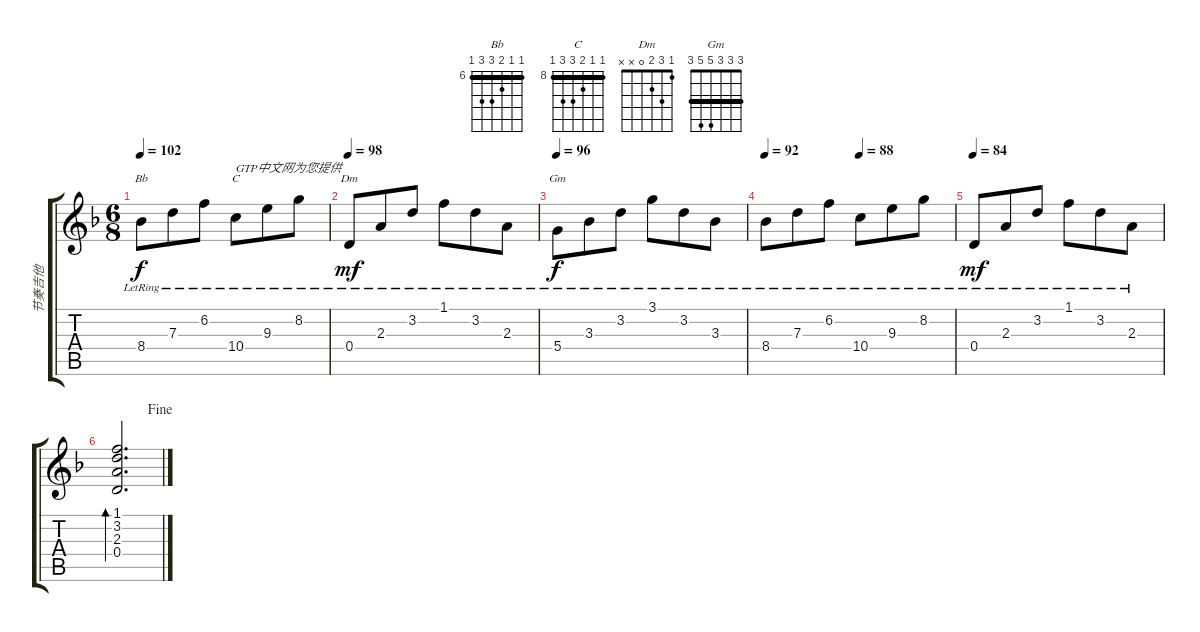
\track ("节奏吉他" "节奏吉他") {instrument electricguitarjazz}
\staff {score tabs}
\tuning (E4 B3 G3 D3 A2 E2) {hide}
\chord ("Bb" 6 6 7 8 8 6) {firstfret 6 barre 6}
\chord ("C" 8 8 9 10 10 8) {firstfret 8 barre 8}
\chord ("Dm" 1 3 2 0 x x)
\chord ("Gm" 3 3 3 5 5 3) {barre 3}
\ts (6 8)
\tempo 102
\clef g2
\ks f
8.4{lr}.8{ch "Bb" dy f} 7.3{lr}.8 6.2{lr}.8 10.4{lr}.8{ch "C" txt "GTP中文网为您提供"} 9.3{lr}.8 8.2{lr}.8 |
\tempo 98
0.4{lr}.8{ch "Dm" dy mf} 2.3{lr}.8 3.2{lr}.8 1.1{lr}.8 3.2{lr}.8 2.3{lr}.8 |
\tempo 96
5.4{lr}.8{ch "Gm" dy f} 3.3{lr}.8 3.2{lr}.8 3.1{lr}.8 3.2{lr}.8 3.3{lr}.8 |
\tempo 92
\tempo (88 0.5)
8.4{lr}.8 7.3{lr}.8 6.2{lr}.8 10.4{lr}.8 9.3{lr}.8 8.2{lr}.8 |
\tempo 84
0.4{lr}.8{dy mf} 2.3{lr}.8 3.2{lr}.8 1.1{lr}.8 3.2{lr}.8 2.3{lr}.8 |
\jump fine
(1.1 3.2 2.3 0.4).2{d bd 480}
